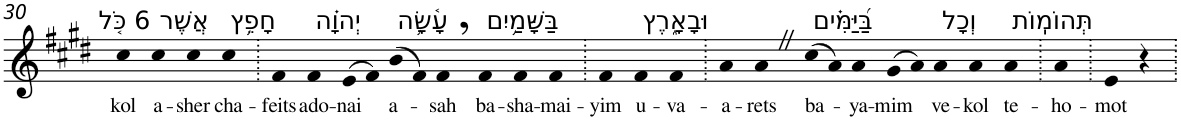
**kern	**text
*part1	*part1
*staff1	*staff1
*I"Piano	*
*I'Pno	*
!!LO:PB:g=z
*clefG2	*
*k[f#c#g#d#]	*
*E:	*
=30	=30
!LO:TX:a:t=6 כֹּ֤ל	!
!	!LO:LY:b
4cc#	kol
!LO:TX:a:t=אֲשֶׁר	!
!	!LO:LY:b
4cc#	a-
!	!LO:LY:b
4cc#	-sher
!LO:TX:a:t=חָפֵ֥ץ	!
!	!LO:LY:b
4cc#	cha-
=31.	=31.
!	!LO:LY:b
4f#	-feits
!LO:TX:a:t=יְהוָ֗ה	!
!	!LO:LY:b
4f#	ado-
!	!LO:LY:b
(>8e	-nai
8f#)	.
!LO:TX:a:t=עָ֫שָׂ֥ה	!
!	!LO:LY:b
(>8b	a-
8f#)	.
!	!LO:LY:b
4f#,	-sah
!LO:TX:a:t=בַּשָּׁמַ֥יִם	!
!	!LO:LY:b
4f#	ba-
!	!LO:LY:b
4f#	-sha-
!	!LO:LY:b
4f#	-mai-
=32.	=32.
!	!LO:LY:b
4f#	-yim
!LO:TX:a:t=וּבָאָ֑רֶץ	!
!	!LO:LY:b
4f#	u-
!	!LO:LY:b
4f#	-va-
=33.	=33.
!	!LO:LY:b
4a	-a-
!	!LO:LY:b
4aZ	-rets
!LO:TX:a:t=בַּ֝יַּמִּ֗ים	!
!	!LO:LY:b
(>8cc#	ba-
8a)	.
!	!LO:LY:b
4a	-ya-
!	!LO:LY:b
(>8g#	-mim
8a)	.
!LO:TX:a:t=וְכָל	!
!	!LO:LY:b
4a	ve-
!	!LO:LY:b
4a	-kol
!LO:TX:a:t=תְּהוֹמֽוֹת	!
!	!LO:LY:b
4a	te-
=34.	=34.
!	!LO:LY:b
4a	-ho-
=35.	=35.
!	!LO:LY:b
4e	-mot
4r	.
=.	=.
*-	*-
